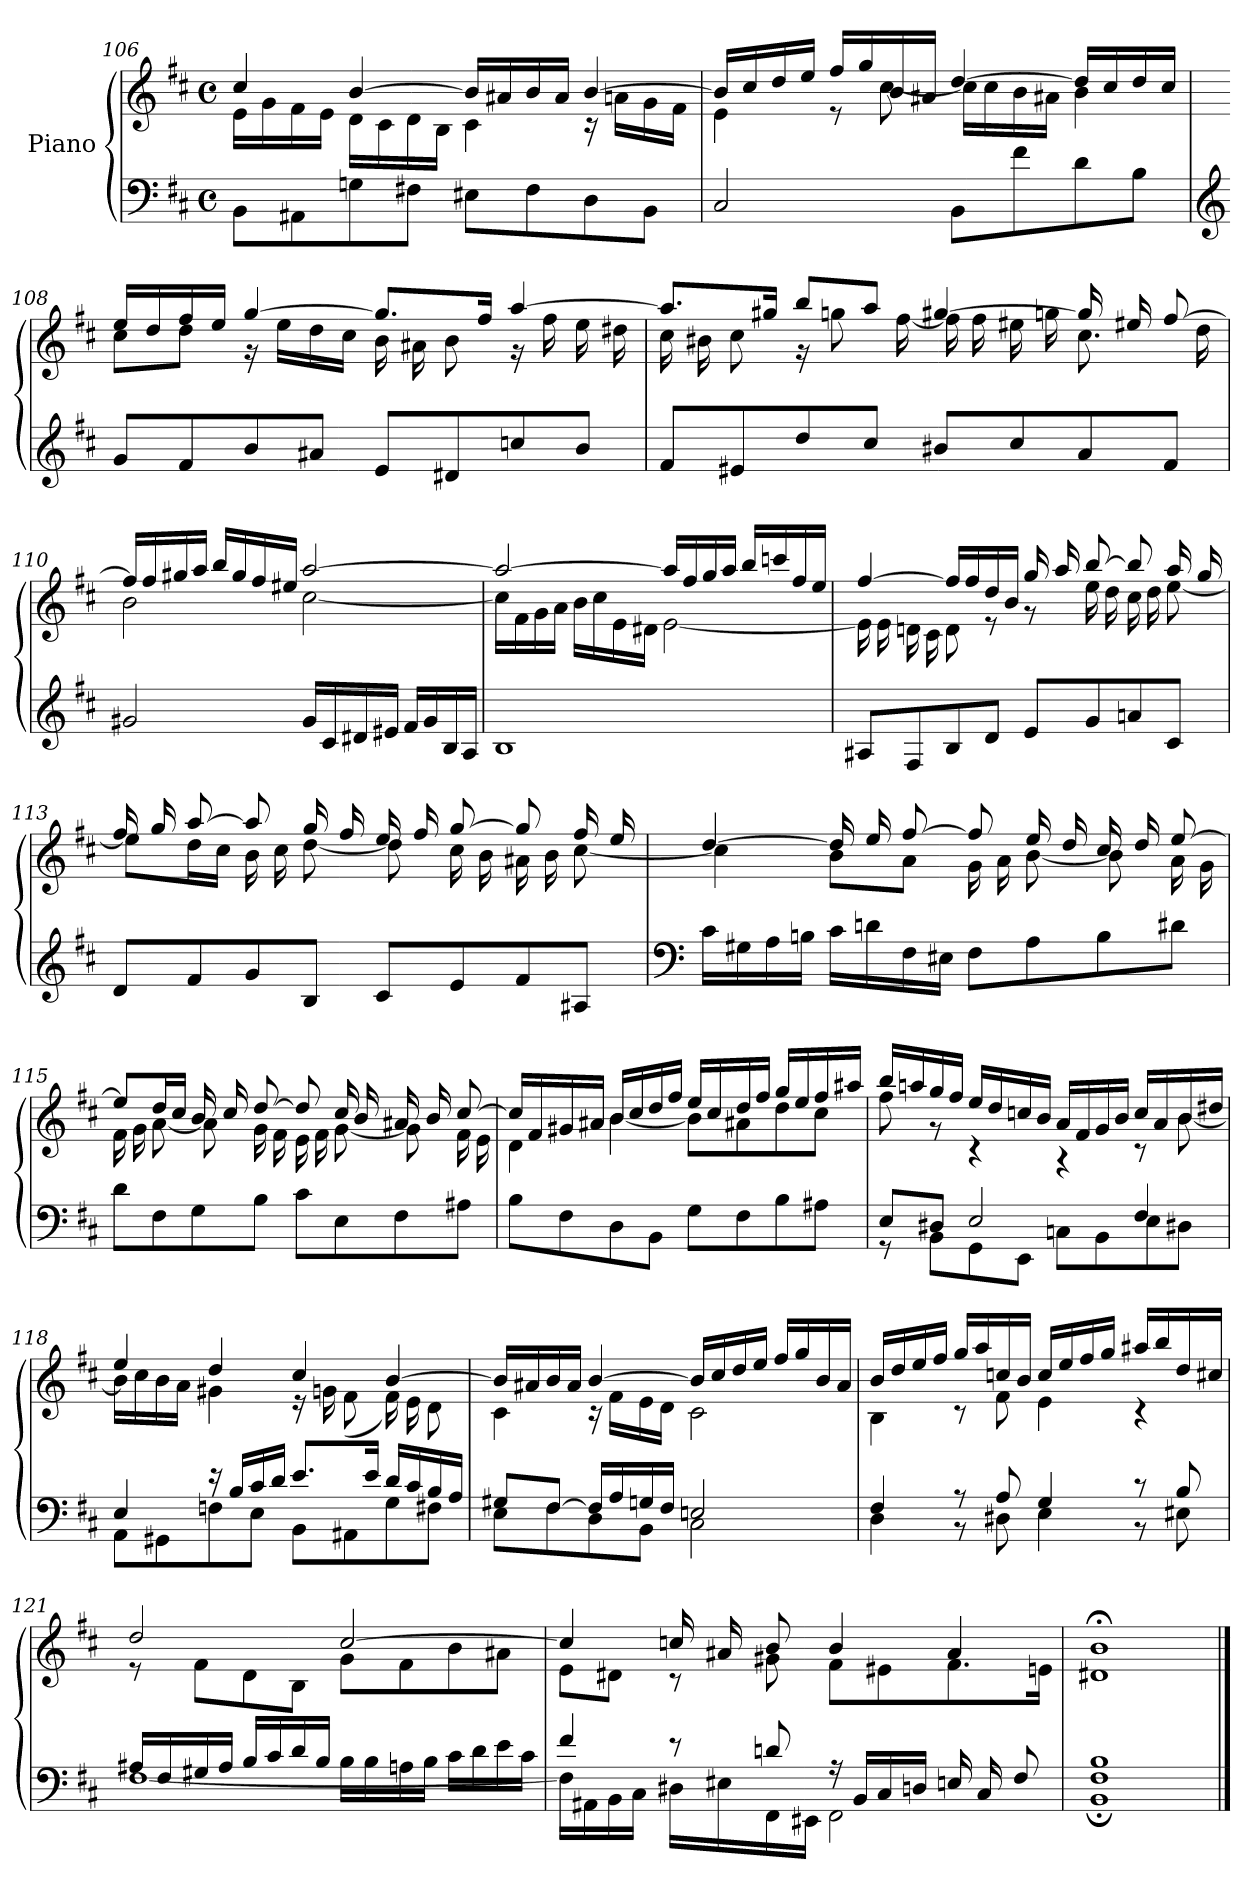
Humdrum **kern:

**kern	**kern
*part1	*part1
*staff2	*staff1
*I"Piano	*
*clefF4	*clefG2
*k[f#c#]	*k[f#c#]
*D:	*D:
*M4/4	*M4/4
*met(c)	*met(c)
=106	=106
*	*^
8BBL	4cc#/	16e\LL
.	.	16g\
8AA#X	.	16f#\
.	.	16e\JJ
8Gn	[4b/	16d\LL
.	.	16c#\
8F#XJ	.	16d\
.	.	16B\JJ
8E#XL	16bLL]	4c#\
.	16a#X	.
8F#	16b	.
.	16a#JJ	.
8D	[4b/	16r
.	.	16anLL
8BBJ	.	16g
.	.	16f#JJ
!!LO:LB:g=z	!!
=107	=107	=107
2C#	16bLL]	4e\
.	16cc#	.
.	16dd	.
.	16eeJJ	.
.	16ff#/LL	8r
.	16gg/	.
.	16b/	[8cc#\
.	16a#X/JJ	.
8BBL	[4dd/	16cc#\LL]
.	.	16cc#\
8f#\	.	16b\
.	.	16a#X\JJ
8d\	16ddLL]	4b\
.	16cc#	.
8B\J	16dd	.
.	16cc#JJ	.
=108	=108	=108
*clefG2	*	*
8gL	16eeLL	8cc#\L
.	16dd	.
8f#	16ff#	8dd\J
.	16eeJJ	.
8b	[4gg/	16r
.	.	16ee\LL
8a#XJ	.	16dd\
.	.	16cc#\JJ
8eL	8.gg/L]	16b\LL
.	.	16a#X\
8d#X	.	8b\J
.	16ff#/J	.
8ccn	[4aa/	16r
.	.	16ff#\LL
8bJ	.	16ee\
.	.	16dd#X\JJ
!!LO:LB:g=z	!!
=109	=109	=109
8f#L	8.aaL]	16cc#LL
.	.	16b#X\
8e#X	.	8cc#J
.	16gg#X/J	.
8dd	8bb/L	16r
.	.	8gg\L
8cc#J	8aa/J	.
.	.	[16ff#\J
8b#XL	[4gg#/	16ff#\LL]
.	.	16ff#\
8cc#	.	16ee#X\
.	.	16gg\JJ
8a	16gg#LL]	8.cc#\L
.	16ee#X/	.
8f#J	[8ff#/J	.
.	.	16dd\J
=110	=110	=110
2g#X	16ff#LL]	2b\
.	16ff#/	.
.	16gg#X/	.
.	16aa/JJ	.
.	16bb/LL	.
.	16gg#/	.
.	16ff#/	.
.	16ee#X/JJ	.
16g#LL	[2aa/	[2cc#\
16c#	.	.
16d#X	.	.
16e#XJJ	.	.
16f#LL	.	.
16g#	.	.
16B	.	.
16AJJ	.	.
!!LO:LB:g=z	!!
=111	=111	=111
1B	2aa/_	16cc#\LL]
.	.	16f#\
.	.	16g\
.	.	16a\JJ
.	.	16b\LL
.	.	16cc#\
.	.	16e\
.	.	16d#X\JJ
.	16aaLL]	[2e\
.	16ff#/	.
.	16gg/	.
.	16aa/JJ	.
.	16bb/LL	.
.	16cccn/	.
.	16ff#/	.
.	16ee/JJ	.
=112	=112	=112
8A#XL	[4ff#/	16eLL]
.	.	16e\
8F#	.	16dn\
.	.	16c#\
8B	16ff#LL]	8d\J
.	16ff#/	.
8dJ	16dd/	8r
.	16b/JJ	.
8eL	16ggLL	8r
.	16aa/	.
8g	[8bb/J	16ee\LL
.	.	16dd\JJ
8an	8bb/L]	16cc#LL
.	.	16dd\
8c#J	16aa/L	[8ee\J
.	16gg/JJ	.
!!LO:LB:g=z	!!
=113	=113	=113
8dL	16ff#LL	8eeL]
.	16gg	.
8f#	[8aaJ	16ddL
.	.	16cc#JJ
8g	8aaL]	16b\LL
.	.	16cc#\
8BJ	16ggL	[8dd\J
.	16ff#JJ	.
8c#L	16eeLL	8dd\L]
.	16ff#	.
8e	[8ggJ	16cc#\L
.	.	16b\JJ
8f#	8gg/L]	16a#X\LL
.	.	16b\
8A#XJ	16ff#/L	[8cc#\J
.	16ee/JJ	.
=114	=114	=114
*clefF4	*	*
16c#LL	[4dd/	4cc#\]
16G#X	.	.
16A	.	.
16BnJJ	.	.
16c#LL	16dd/LL]	8bL
16dn	16ee/	.
16F#	[8ff#/J	8aJ
16E#XJJ	.	.
8F#L	8ff#L]	16gLL
.	.	16a
8A	16eeL	[8bJ
.	16ddJJ	.
8B	16cc#LL	8b\L]
.	16dd	.
8d#XJ	[8eeJ	16a\L
.	.	16g\JJ
!!LO:LB:g=z	!!
=115	=115	=115
8dL	8eeL]	16f#\LL
.	.	16g\
8F#	16ddL	[8a\J
.	16cc#JJ	.
8G	16bLL	8aL]
.	16cc#	.
8BJ	[8ddJ	16g\L
.	.	16f#\JJ
8c#L	8ddL]	16eLL
.	.	16f#\
8E	16cc#L	[8g\J
.	16bJJ	.
8F#	16a#XLL	8g\L]
.	16b	.
8A#XJ	[8cc#J	16f#\L
.	.	16e\JJ
=116	=116	=116
8BL	16cc#/LL]	4d\
.	16f#/	.
8F#	16g#X/	.
.	16a#X/JJ	.
8D	16bLL	[4b\
.	16cc#	.
8BBJ	16dd	.
.	16ff#JJ	.
8GL	16eeLL	8b\L]
.	16cc#	.
8F#	16dd	8a#X\
.	16ff#JJ	.
8B	16gg/LL	8dd\
.	16ee/	.
8A#XJ	16ff#/	8cc#\J
.	16aa#X/JJ	.
!!LO:LB:g=z	!!
=117	=117	=117
*^	*	*
8E/L	8r	16bb/LL	8ff#\
.	.	16aan/	.
8D#X/J	8BB\L	16gg/	8r
.	.	16ff#/JJ	.
2E/	8GG\	16ee/LL	4r
.	.	16dd/	.
.	8EE\J	16ccn/	.
.	.	16b/JJ	.
.	8Cn\L	16aLL	4r
.	.	16f#	.
.	8BB\	16g	.
.	.	16bJJ	.
4F#/	8E\	16cc/LL	8r
.	.	16a/	.
.	8D#X\J	16b/	[8b\
.	.	16dd#X/JJ	.
=118	=118	=118	=118
4E/	8AA\L	4ee/	16b\LL]
.	.	.	16cc#\
.	8GG#X\	.	16b\
.	.	.	16a\JJ
16r	8Fn\	4dd/	4g#X\
16BLL	.	.	.
16c#/	8E\J	.	.
16d/JJ	.	.	.
8.e/L	8BBL	4cc#/	16r
.	.	.	16gn\LL
.	8AA#X\	.	(<8f#\J
16e/J	.	.	.
16dLL	8G\	[4b/	16f#\LL)
16c#/	.	.	16e\
16B/	8F#X\J	.	8d\J
16A/JJ	.	.	.
!!LO:LB:g=z	!!
=119	=119	=119	=119
8G#XL	8E\L	16bLL]	4c#\
.	.	16a#X	.
[8F#J	8F#\	16b	.
.	.	16a#JJ	.
16F#LL]	8D\	[4b/	16r
16A	.	.	16f#LL
16Gn	8BB\J	.	16e
16F#JJ	.	.	16dJJ
2En/	2C#\	16bLL]	2c#\
.	.	16cc#	.
.	.	16dd	.
.	.	16eeJJ	.
.	.	16ff#/LL	.
.	.	16gg/	.
.	.	16b/	.
.	.	16a#/JJ	.
=120	=120	=120	=120
4F#/	4D\	16bLL	4B\
.	.	16dd	.
.	.	16ee	.
.	.	16ff#JJ	.
8r	8r	16gg/LL	8r
.	.	16aa/	.
8A/	8D#X\	16ccn/	8f#\
.	.	16b/JJ	.
4G/	4E\	16ccLL	4e\
.	.	16ee	.
.	.	16ff#	.
.	.	16ggJJ	.
8r	8r	16aa#X/LL	4r
.	.	16bb/	.
8B/	8E#X\	16dd/	.
.	.	16cc#X/JJ	.
!!LO:LB:g=z	!!
=121	=121	=121	=121
16A#XLL	[1F#\	2dd/	8r
16F#	.	.	.
16G#X	.	.	8f#L
16A#JJ	.	.	.
16B/LL	.	.	8d
16c#/	.	.	.
16d\	.	.	8BJ
16B\JJ	.	.	.
16B/LL	.	[2cc#/	8gL
16B\	.	.	.
16An\	.	.	8f#\
16B\JJ	.	.	.
16c#/LL	.	.	8b\
16d\	.	.	.
16e\	.	.	8a#X\J
16c#\JJ	.	.	.
=122	=122	=122	=122
4f#	16F#\LL]	4cc#/]	8e\L
.	16AA#X\	.	.
.	16BB\	.	8d#X\J
.	16C#\JJ	.	.
8r	16D#XLL	16ccnLL	8r
.	16E#X	16a#X	.
8dn/	16FF#	8bJ	8g#X\
.	16EE#XJJ	.	.
16r	2FF#\	4b/	8f#L
16BBLL	.	.	.
16C#	.	.	8e#X
16DnJJ	.	.	.
16EnLL	.	4a#/	8.f#
16C#	.	.	.
8F#J	.	.	.
.	.	.	16enJ
=123	=123	=123	=123
1F#/ 1B/	1BB;\	1b;</	1d#X\
*v	*v	*	*
*	*v	*v
==	==
*-	*-
